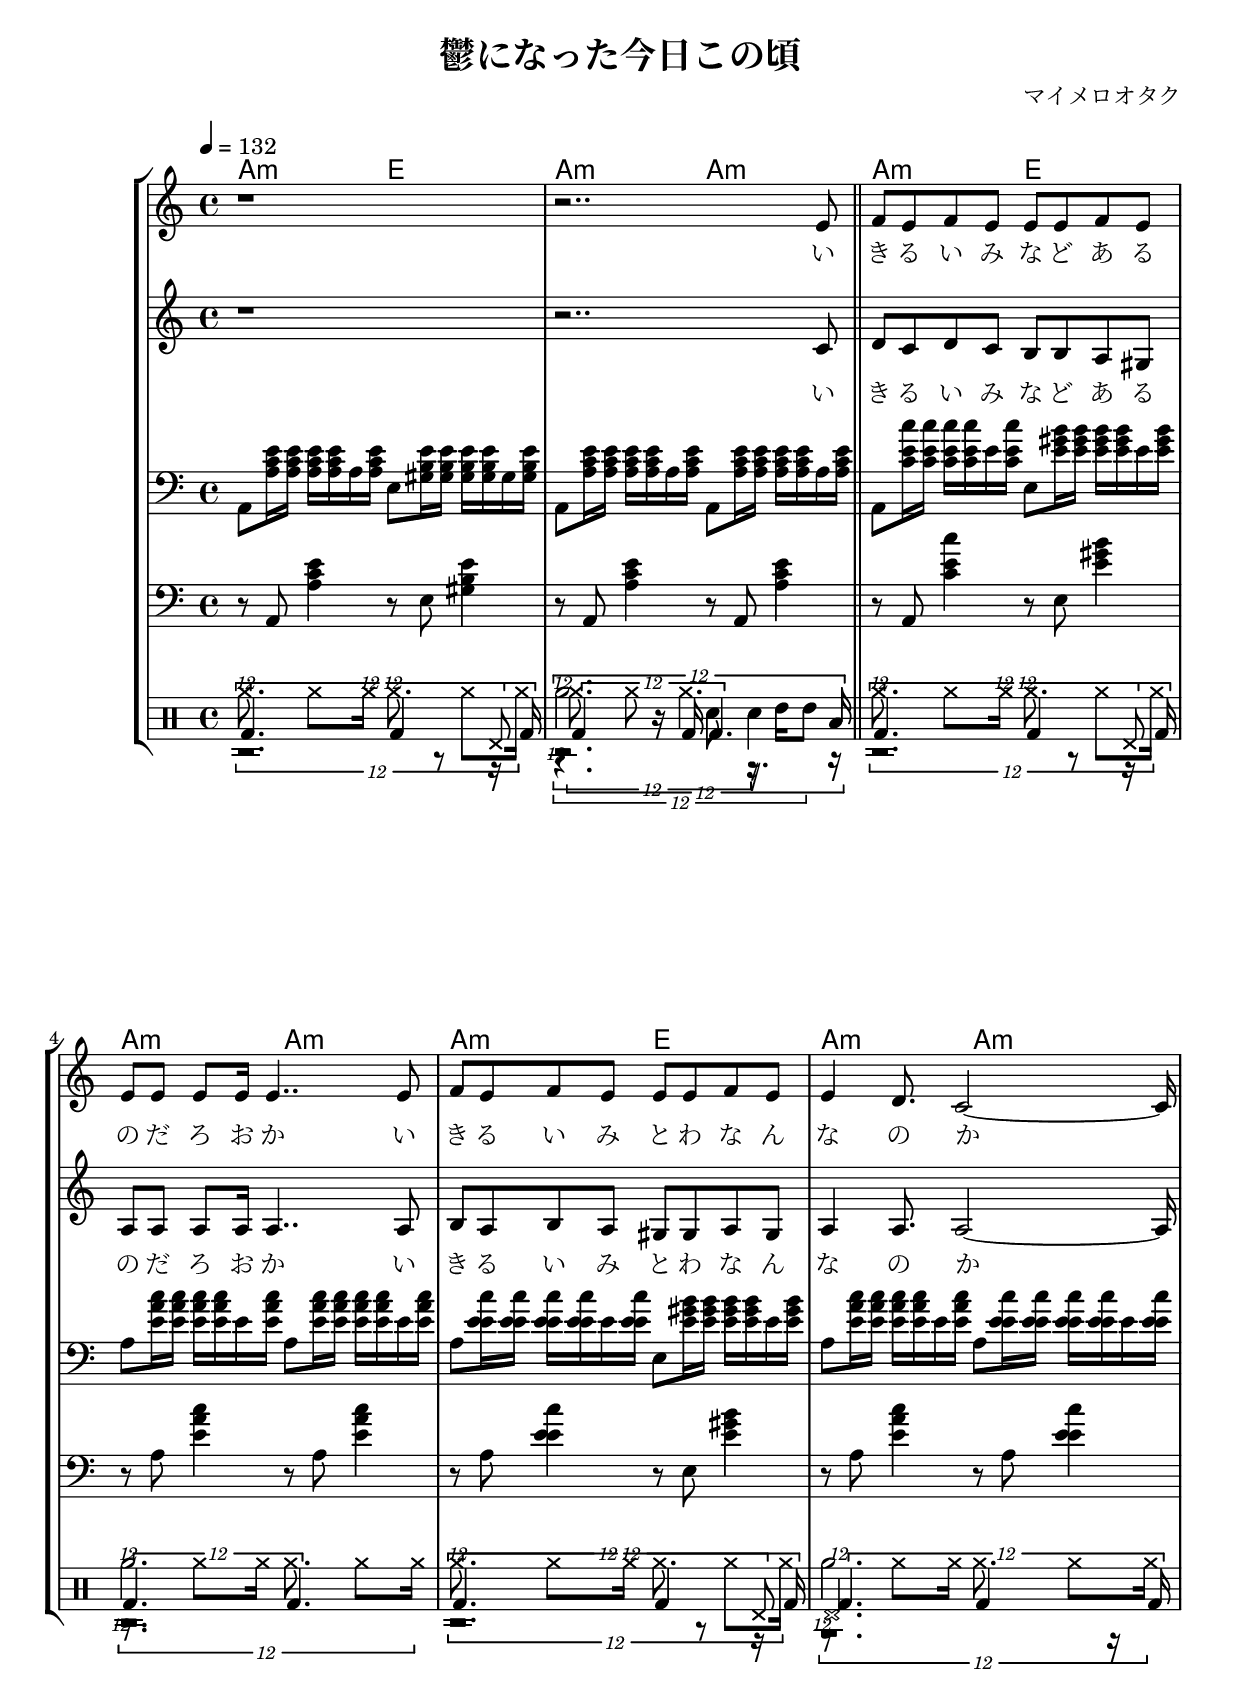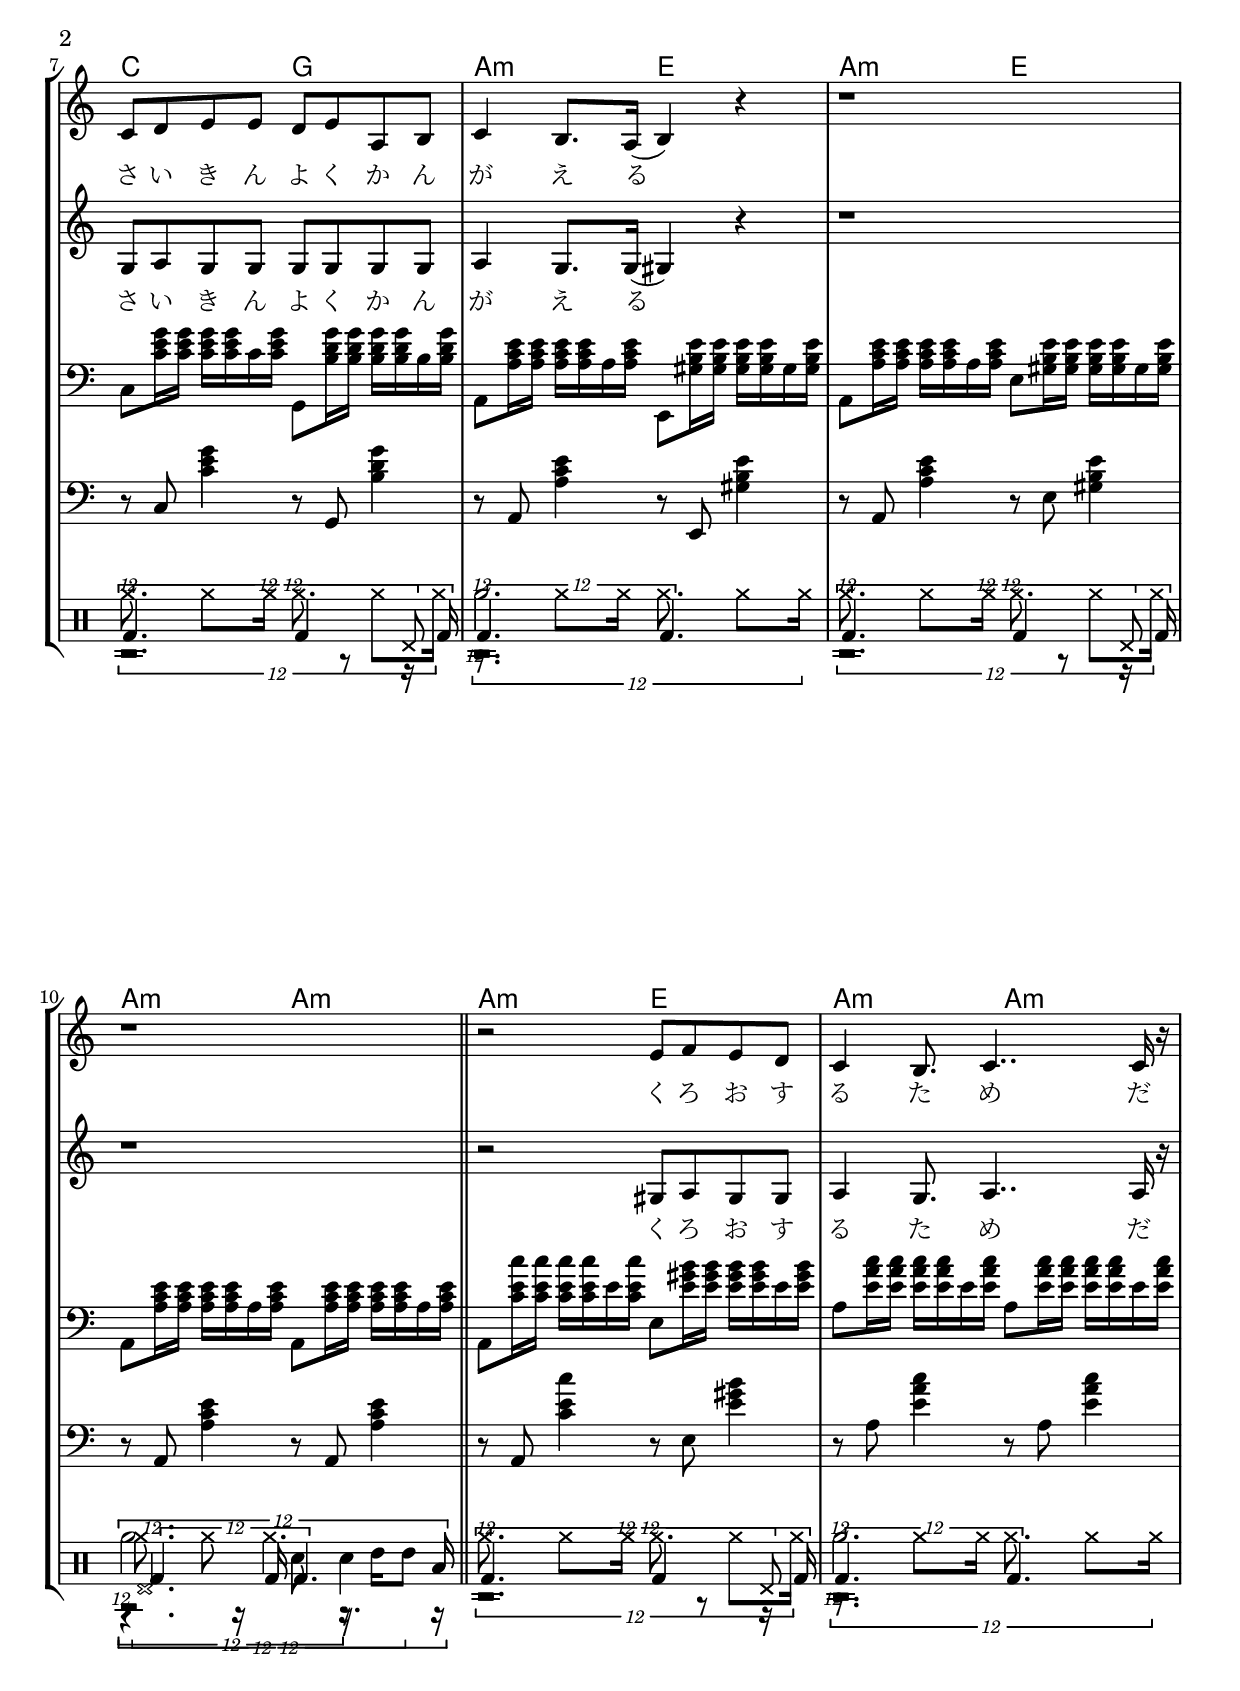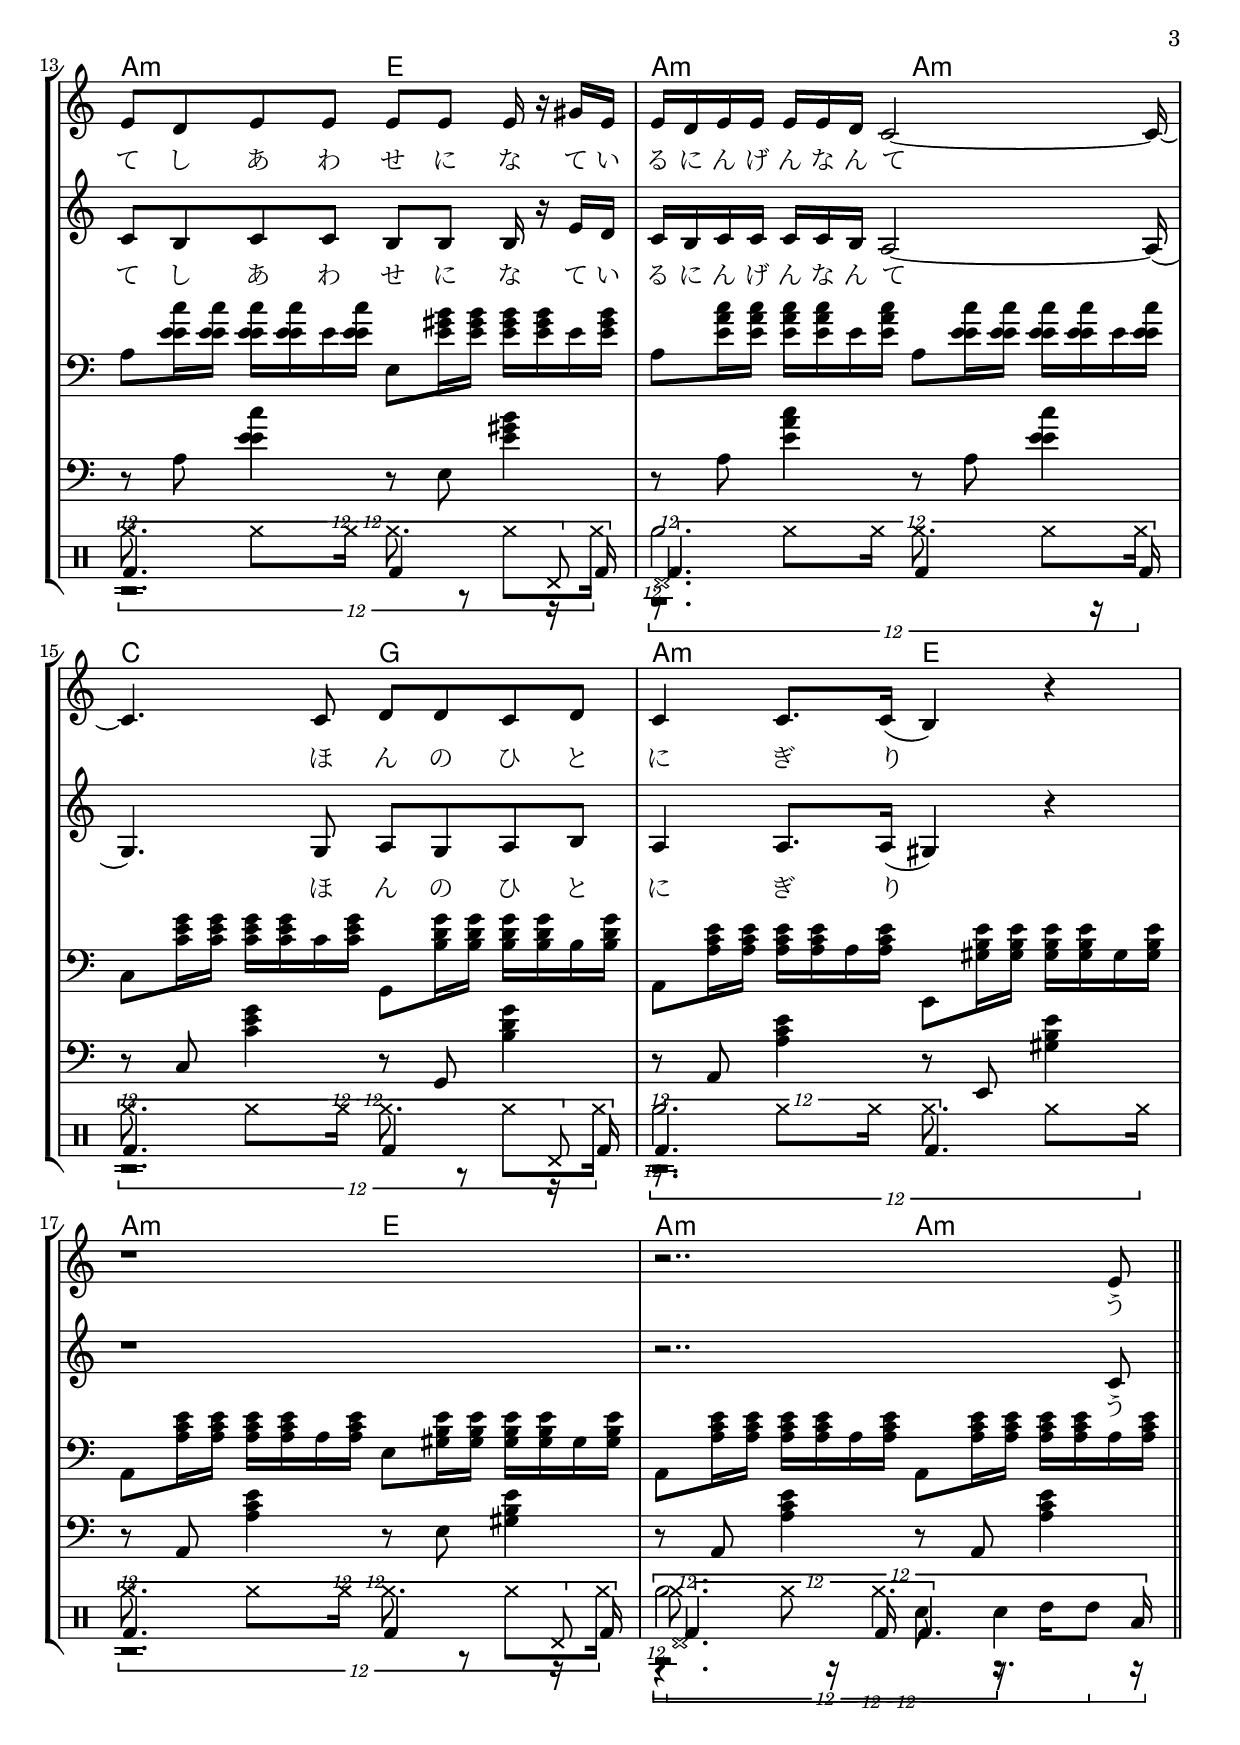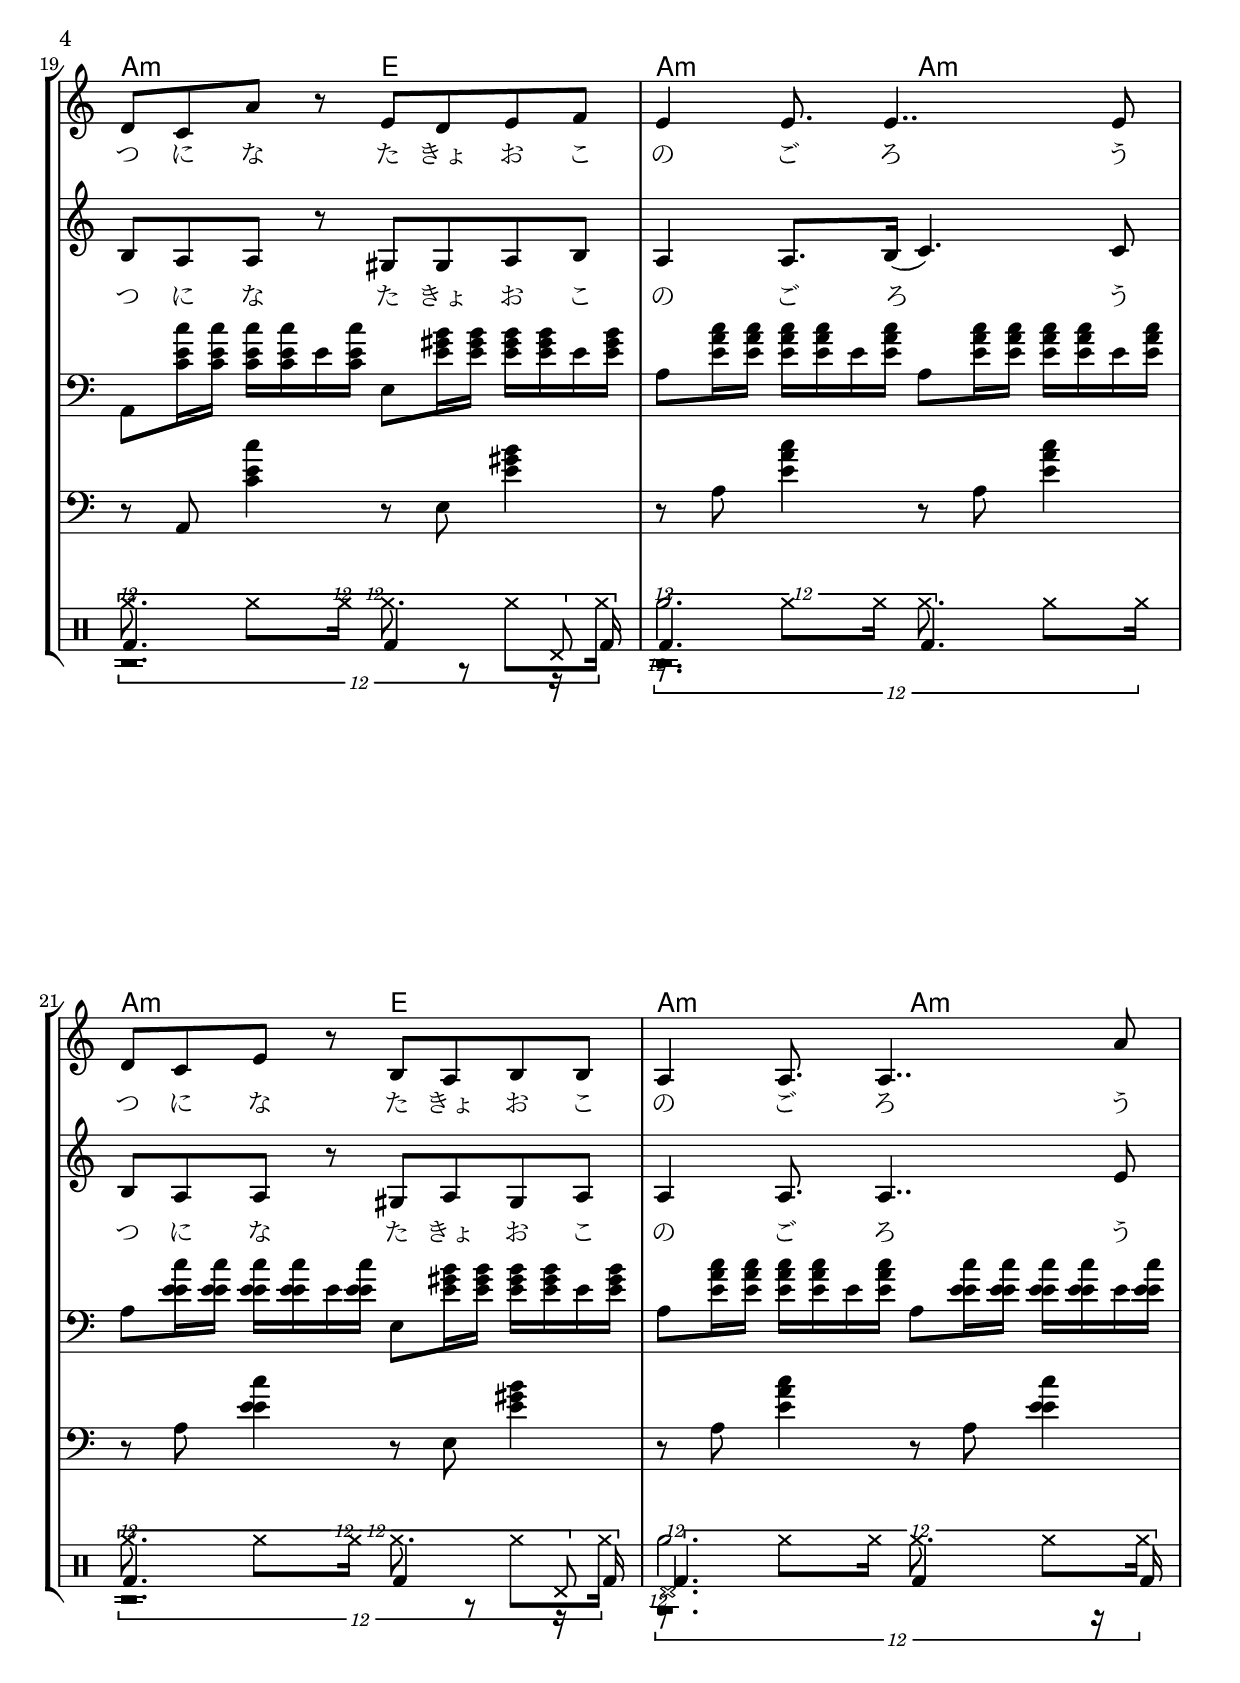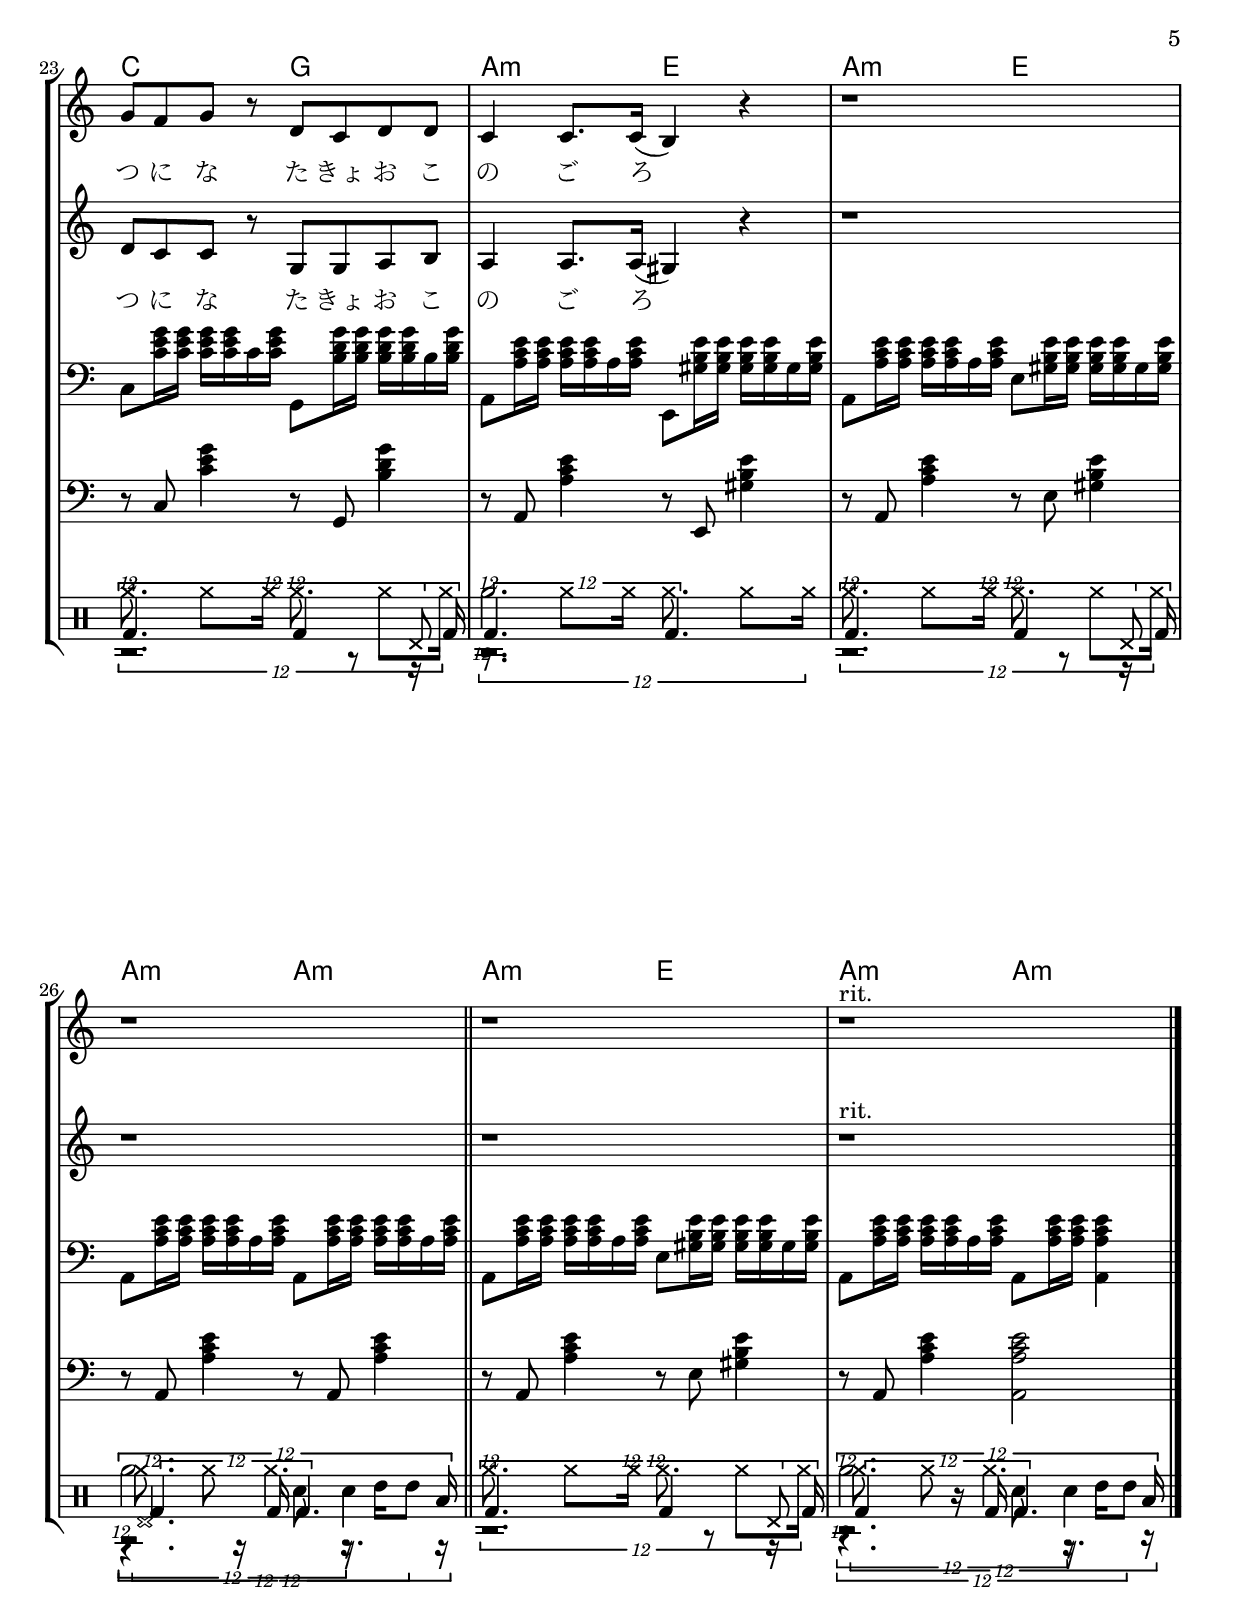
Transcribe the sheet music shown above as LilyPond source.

\version "2.12.1"

\header {
	title = \markup {鬱になった今日この頃}
	composer = \markup \center-column {マイメロオタク}
}

harmony = \chordmode {
	a2:m e a:m a:m 

	a:m e a:m a:m a:m e a:m a:m c g a:m e a:m e a:m a:m 

	a:m e a:m a:m a:m e a:m a:m c g a:m e a:m e a:m a:m 

	a:m e a:m a:m a:m e a:m a:m c g a:m e a:m e a:m a:m 

	a:m e a:m a:m 
}

melody = {
	\key c \major
	\tempo 4 = 132
	r1 | r2.. 
	\set Staff.midiInstrument = #"fss0.29"
	e'8 
	f'8  e'8  f'8  e'8  e'8  e'8  f'8  e'8 
	e'8  e'8  e'8  e'16  e'4..  e'8 
	f'8  e'8  f'8  e'8  e'8  e'8  f'8  e'8 
	e'4  d'8.  c'2~c'16 
	c'8  d'8  e'8  e'8  d'8  e'8  a8  b8 
	c'4  b8.  a16  (b4)  	r4 r1 r1 	\set Staff.midiInstrument = #"fss0.29"
	r2 e'8  f'8  e'8  d'8 
	c'4  b8.  c'4..  c'16  r16 
	e'8  d'8  e'8  e'8  e'8  e'8  e'16  r16  gis'16  e'16 
	e'16  d'16  e'16  e'16  e'16  e'16  d'16  c'2~c'16~ 
	c'4.  c'8  d'8  d'8  c'8  d'8 
	c'4  c'8.  c'16  (b4)  	r4 r1 r2.. 	\set Staff.midiInstrument = #"fss0.29"
	e'8 
	d'8  c'8  a'8  r8  e'8  d'8  e'8  f'8 
	e'4  e'8.  e'4..  e'8 
	d'8  c'8  e'8  r8  b8  a8  b8  b8 
	a4  a8.  a4..  a'8 
	g'8  f'8  g'8  r8  d'8  c'8  d'8  d'8 
	c'4  c'8.  c'16  (b4)  	r4 r1 r1 	r1 | r1^"rit." \bar "|."
}

words = \lyricmode {
	
	い  き  る  い  み  な  ど  あ  る  の  だ  ろ  お  か  い  き  る  い  み  と  わ  な  ん  な  の  か  さ  い  き  ん  よ  く  か  ん  が  え  る  
	く  ろ  お  す  る  た  め  だ  て  し  あ  わ  せ  に  な  て  い  る  に  ん  げ  ん  な  ん  て  ほ  ん  の  ひ  と  に  ぎ  り  
	う  つ  に  な  た  きょ  お  こ  の  ご  ろ  う  つ  に  な  た  きょ  お  こ  の  ご  ろ  う  つ  に  な  た  きょ  お  こ  の  ご  ろ  
	
}

secondmelody = {
	\key c \major
	\tempo 4 = 132
	r1 | r2.. 
	\set Staff.midiInstrument = #"fss0.29"
	c'8 
	d'8  c'8  d'8  c'8  b8  b8  a8  gis8 
	a8  a8  a8  a16  a4..  a8 
	b8  a8  b8  a8  gis8  gis8  a8  gis8 
	a4  a8.  a2~a16 
	g8  a8  g8  g8  g8  g8  g8  g8 
	a4  g8.  g16  (gis4)  	r4 r1 r1 	\set Staff.midiInstrument = #"fss0.29"
	r2 gis8  a8  gis8  gis8 
	a4  g8.  a4..  a16  r16 
	c'8  b8  c'8  c'8  b8  b8  b16  r16  e'16  d'16 
	c'16  b16  c'16  c'16  c'16  c'16  b16  a2~a16 
	(g4.)  g8  a8  g8  a8  b8 
	a4  a8.  a16  (gis4)  	r4 r1 r2.. 	\set Staff.midiInstrument = #"fss0.29"
	c'8 
	b8  a8  a8  r8  gis8  gis8  a8  b8 
	a4  a8.  b16  (c'4.)  c'8 
	b8  a8  a8  r8  gis8  a8  gis8  a8 
	a4  a8.  a4..  e'8 
	d'8  c'8  c'8  r8  g8  g8  a8  b8 
	a4  a8.  a16  (gis4)  	r4 r1 r1 	r1 | r1^"rit." \bar "|."
}

secondwords = \lyricmode {
	
	い  き  る  い  み  な  ど  あ  る  の  だ  ろ  お  か  い  き  る  い  み  と  わ  な  ん  な  の  か  さ  い  き  ん  よ  く  か  ん  が  え  る  
	く  ろ  お  す  る  た  め  だ  て  し  あ  わ  せ  に  な  て  い  る  に  ん  げ  ん  な  ん  て  ほ  ん  の  ひ  と  に  ぎ  り  
	う  つ  に  な  た  きょ  お  こ  の  ご  ろ  う  つ  に  な  た  きょ  お  こ  の  ご  ろ  う  つ  に  な  た  きょ  お  こ  の  ご  ろ  
	
}

tempochange = {
	\tempo 4 = 132
	r1 | r1 \bar "||"
	\tempo 4 = 132
	r1 | r1 | r1 | r1 | r1 | r1 | r1 | r1 \bar "||"
	\tempo 4 = 132
	r1 | r1 | r1 | r1 | r1 | r1 | r1 | r1 \bar "||"
	\tempo 4 = 132
	r1 | r1 | r1 | r1 | r1 | r1 | r1 | r1 \bar "||"
	\tempo 4 = 132
	r1 | \tempo 4 = 99 r2 \tempo 4 = 88 r2 \bar "|."
}

mainacc = {
	\clef bass
	\set Staff.midiInstrument = #"Bright Acoustic"
	\key c \major
	\tempo 4 = 132
	a,8 <a c' e'>16 <a c' e'>16   <a c' e'>16 <a c' e'>16   a16 <a c' e'>16
	e8 <gis b e'>16 <gis b e'>16   <gis b e'>16 <gis b e'>16   gis16 <gis b e'>16
	a,8 <a c' e'>16 <a c' e'>16   <a c' e'>16 <a c' e'>16   a16 <a c' e'>16
	a,8 <a c' e'>16 <a c' e'>16   <a c' e'>16 <a c' e'>16   a16 <a c' e'>16
	\bar "||"

	\set Staff.midiInstrument = #"Bright Acoustic"
	a,8 <e' c' c''>16 <e' c' c''>16   <e' c' c''>16 <e' c' c''>16   e'16 <e' c' c''>16
	e8 <e' gis' b'>16 <e' gis' b'>16   <e' gis' b'>16 <e' gis' b'>16   e'16 <e' gis' b'>16
	a8 <e' a' c''>16 <e' a' c''>16   <e' a' c''>16 <e' a' c''>16   e'16 <e' a' c''>16
	a8 <e' a' c''>16 <e' a' c''>16   <e' a' c''>16 <e' a' c''>16   e'16 <e' a' c''>16
	a8 <e' e' c''>16 <e' e' c''>16   <e' e' c''>16 <e' e' c''>16   e'16 <e' e' c''>16
	e8 <e' gis' b'>16 <e' gis' b'>16   <e' gis' b'>16 <e' gis' b'>16   e'16 <e' gis' b'>16
	a8 <e' a' c''>16 <e' a' c''>16   <e' a' c''>16 <e' a' c''>16   e'16 <e' a' c''>16
	a8 <e' e' c''>16 <e' e' c''>16   <e' e' c''>16 <e' e' c''>16   e'16 <e' e' c''>16
	c8 <c' e' g'>16 <c' e' g'>16   <c' e' g'>16 <c' e' g'>16   c'16 <c' e' g'>16
	g,8 <b d' g'>16 <b d' g'>16   <b d' g'>16 <b d' g'>16   b16 <b d' g'>16
	a,8 <a c' e'>16 <a c' e'>16   <a c' e'>16 <a c' e'>16   a16 <a c' e'>16
	e,8 <gis b e'>16 <gis b e'>16   <gis b e'>16 <gis b e'>16   gis16 <gis b e'>16
	a,8 <a c' e'>16 <a c' e'>16   <a c' e'>16 <a c' e'>16   a16 <a c' e'>16
	e8 <gis b e'>16 <gis b e'>16   <gis b e'>16 <gis b e'>16   gis16 <gis b e'>16
	a,8 <a c' e'>16 <a c' e'>16   <a c' e'>16 <a c' e'>16   a16 <a c' e'>16
	a,8 <a c' e'>16 <a c' e'>16   <a c' e'>16 <a c' e'>16   a16 <a c' e'>16
	\bar "||"

	\set Staff.midiInstrument = #"Bright Acoustic"
	a,8 <e' c' c''>16 <e' c' c''>16   <e' c' c''>16 <e' c' c''>16   e'16 <e' c' c''>16
	e8 <e' gis' b'>16 <e' gis' b'>16   <e' gis' b'>16 <e' gis' b'>16   e'16 <e' gis' b'>16
	a8 <e' a' c''>16 <e' a' c''>16   <e' a' c''>16 <e' a' c''>16   e'16 <e' a' c''>16
	a8 <e' a' c''>16 <e' a' c''>16   <e' a' c''>16 <e' a' c''>16   e'16 <e' a' c''>16
	a8 <e' e' c''>16 <e' e' c''>16   <e' e' c''>16 <e' e' c''>16   e'16 <e' e' c''>16
	e8 <e' gis' b'>16 <e' gis' b'>16   <e' gis' b'>16 <e' gis' b'>16   e'16 <e' gis' b'>16
	a8 <e' a' c''>16 <e' a' c''>16   <e' a' c''>16 <e' a' c''>16   e'16 <e' a' c''>16
	a8 <e' e' c''>16 <e' e' c''>16   <e' e' c''>16 <e' e' c''>16   e'16 <e' e' c''>16
	c8 <c' e' g'>16 <c' e' g'>16   <c' e' g'>16 <c' e' g'>16   c'16 <c' e' g'>16
	g,8 <b d' g'>16 <b d' g'>16   <b d' g'>16 <b d' g'>16   b16 <b d' g'>16
	a,8 <a c' e'>16 <a c' e'>16   <a c' e'>16 <a c' e'>16   a16 <a c' e'>16
	e,8 <gis b e'>16 <gis b e'>16   <gis b e'>16 <gis b e'>16   gis16 <gis b e'>16
	a,8 <a c' e'>16 <a c' e'>16   <a c' e'>16 <a c' e'>16   a16 <a c' e'>16
	e8 <gis b e'>16 <gis b e'>16   <gis b e'>16 <gis b e'>16   gis16 <gis b e'>16
	a,8 <a c' e'>16 <a c' e'>16   <a c' e'>16 <a c' e'>16   a16 <a c' e'>16
	a,8 <a c' e'>16 <a c' e'>16   <a c' e'>16 <a c' e'>16   a16 <a c' e'>16
	\bar "||"

	\set Staff.midiInstrument = #"Bright Acoustic"
	a,8 <e' c' c''>16 <e' c' c''>16   <e' c' c''>16 <e' c' c''>16   e'16 <e' c' c''>16
	e8 <e' gis' b'>16 <e' gis' b'>16   <e' gis' b'>16 <e' gis' b'>16   e'16 <e' gis' b'>16
	a8 <e' a' c''>16 <e' a' c''>16   <e' a' c''>16 <e' a' c''>16   e'16 <e' a' c''>16
	a8 <e' a' c''>16 <e' a' c''>16   <e' a' c''>16 <e' a' c''>16   e'16 <e' a' c''>16
	a8 <e' e' c''>16 <e' e' c''>16   <e' e' c''>16 <e' e' c''>16   e'16 <e' e' c''>16
	e8 <e' gis' b'>16 <e' gis' b'>16   <e' gis' b'>16 <e' gis' b'>16   e'16 <e' gis' b'>16
	a8 <e' a' c''>16 <e' a' c''>16   <e' a' c''>16 <e' a' c''>16   e'16 <e' a' c''>16
	a8 <e' e' c''>16 <e' e' c''>16   <e' e' c''>16 <e' e' c''>16   e'16 <e' e' c''>16
	c8 <c' e' g'>16 <c' e' g'>16   <c' e' g'>16 <c' e' g'>16   c'16 <c' e' g'>16
	g,8 <b d' g'>16 <b d' g'>16   <b d' g'>16 <b d' g'>16   b16 <b d' g'>16
	a,8 <a c' e'>16 <a c' e'>16   <a c' e'>16 <a c' e'>16   a16 <a c' e'>16
	e,8 <gis b e'>16 <gis b e'>16   <gis b e'>16 <gis b e'>16   gis16 <gis b e'>16
	a,8 <a c' e'>16 <a c' e'>16   <a c' e'>16 <a c' e'>16   a16 <a c' e'>16
	e8 <gis b e'>16 <gis b e'>16   <gis b e'>16 <gis b e'>16   gis16 <gis b e'>16
	a,8 <a c' e'>16 <a c' e'>16   <a c' e'>16 <a c' e'>16   a16 <a c' e'>16
	a,8 <a c' e'>16 <a c' e'>16   <a c' e'>16 <a c' e'>16   a16 <a c' e'>16
	\bar "||"

	\set Staff.midiInstrument = #"Bright Acoustic"
	a,8 <a c' e'>16 <a c' e'>16   <a c' e'>16 <a c' e'>16   a16 <a c' e'>16
	e8 <gis b e'>16 <gis b e'>16   <gis b e'>16 <gis b e'>16   gis16 <gis b e'>16
	a,8 <a c' e'>16 <a c' e'>16   <a c' e'>16 <a c' e'>16   a16 <a c' e'>16
	a,8 <a c' e'>16 <a c' e'>16 <a, a c' e'>4
	\bar "|."
}

subacc = {
	\clef bass
	\set Staff.midiInstrument = #"Overdriven Guitar"
	\key c \major
	\tempo 4 = 132
	r8 a, <a c' e'>4
	r8 e <gis b e'>4
	r8 a, <a c' e'>4
	r8 a, <a c' e'>4
	\bar "||"

	\set Staff.midiInstrument = #"Overdriven Guitar"
	r8 a, <e' c' c''>4
	r8 e <e' gis' b'>4
	r8 a <e' a' c''>4
	r8 a <e' a' c''>4
	r8 a <e' e' c''>4
	r8 e <e' gis' b'>4
	r8 a <e' a' c''>4
	r8 a <e' e' c''>4
	r8 c <c' e' g'>4
	r8 g, <b d' g'>4
	r8 a, <a c' e'>4
	r8 e, <gis b e'>4
	r8 a, <a c' e'>4
	r8 e <gis b e'>4
	r8 a, <a c' e'>4
	r8 a, <a c' e'>4
	\bar "||"

	\set Staff.midiInstrument = #"Overdriven Guitar"
	r8 a, <e' c' c''>4
	r8 e <e' gis' b'>4
	r8 a <e' a' c''>4
	r8 a <e' a' c''>4
	r8 a <e' e' c''>4
	r8 e <e' gis' b'>4
	r8 a <e' a' c''>4
	r8 a <e' e' c''>4
	r8 c <c' e' g'>4
	r8 g, <b d' g'>4
	r8 a, <a c' e'>4
	r8 e, <gis b e'>4
	r8 a, <a c' e'>4
	r8 e <gis b e'>4
	r8 a, <a c' e'>4
	r8 a, <a c' e'>4
	\bar "||"

	\set Staff.midiInstrument = #"Overdriven Guitar"
	r8 a, <e' c' c''>4
	r8 e <e' gis' b'>4
	r8 a <e' a' c''>4
	r8 a <e' a' c''>4
	r8 a <e' e' c''>4
	r8 e <e' gis' b'>4
	r8 a <e' a' c''>4
	r8 a <e' e' c''>4
	r8 c <c' e' g'>4
	r8 g, <b d' g'>4
	r8 a, <a c' e'>4
	r8 e, <gis b e'>4
	r8 a, <a c' e'>4
	r8 e <gis b e'>4
	r8 a, <a c' e'>4
	r8 a, <a c' e'>4
	\bar "||"

	\set Staff.midiInstrument = #"Overdriven Guitar"
	r8 a, <a c' e'>4
	r8 e <gis b e'>4
	r8 a, <a c' e'>4
	<a, a c' e'>2
	\bar "|."
}

percA = {
	\drummode {
	\times 16/12{ cymr8. cymr8 cymr16 cymr8. cymr8 cymr16 } |\times 16/12{ cymr8. cymr8 cymr4. r16 } \bar "||"
	\times 16/12{ cymr8. cymr8 cymr16 cymr8. cymr8 cymr16 } |\times 16/12{ r8. cymr8 cymr16 cymr8. cymr8 cymr16 } |\times 16/12{ cymr8. cymr8 cymr16 cymr8. cymr8 cymr16 } |\times 16/12{ r8. cymr8 cymr16 cymr8. cymr8 cymr16 } |\times 16/12{ cymr8. cymr8 cymr16 cymr8. cymr8 cymr16 } |\times 16/12{ r8. cymr8 cymr16 cymr8. cymr8 cymr16 } |\times 16/12{ cymr8. cymr8 cymr16 cymr8. cymr8 cymr16 } |\times 16/12{ cymr8. cymr8 cymr4. r16 } \bar "||"
	\times 16/12{ cymr8. cymr8 cymr16 cymr8. cymr8 cymr16 } |\times 16/12{ r8. cymr8 cymr16 cymr8. cymr8 cymr16 } |\times 16/12{ cymr8. cymr8 cymr16 cymr8. cymr8 cymr16 } |\times 16/12{ r8. cymr8 cymr16 cymr8. cymr8 cymr16 } |\times 16/12{ cymr8. cymr8 cymr16 cymr8. cymr8 cymr16 } |\times 16/12{ r8. cymr8 cymr16 cymr8. cymr8 cymr16 } |\times 16/12{ cymr8. cymr8 cymr16 cymr8. cymr8 cymr16 } |\times 16/12{ cymr8. cymr8 cymr4. r16 } \bar "||"
	\times 16/12{ cymr8. cymr8 cymr16 cymr8. cymr8 cymr16 } |\times 16/12{ r8. cymr8 cymr16 cymr8. cymr8 cymr16 } |\times 16/12{ cymr8. cymr8 cymr16 cymr8. cymr8 cymr16 } |\times 16/12{ r8. cymr8 cymr16 cymr8. cymr8 cymr16 } |\times 16/12{ cymr8. cymr8 cymr16 cymr8. cymr8 cymr16 } |\times 16/12{ r8. cymr8 cymr16 cymr8. cymr8 cymr16 } |\times 16/12{ cymr8. cymr8 cymr16 cymr8. cymr8 cymr16 } |\times 16/12{ cymr8. cymr8 cymr4. r16 } \bar "||"
	\times 16/12{ cymr8. cymr8 cymr16 cymr8. cymr8 cymr16 } |\times 16/12{ cymr8. cymr8 cymr4. r16 } \bar "|."
	}
}

percB = {
	\drummode {
	\times 16/12{ r2 r8 hhp8 } |\times 16/12{ r2. } \bar "||"
	\times 16/12{ r2 r8 hhp8 } |\times 16/12{ r2. } |\times 16/12{ r2 r8 hhp8 } |\times 16/12{ hhp2. } |\times 16/12{ r2 r8 hhp8 } |\times 16/12{ r2. } |\times 16/12{ r2 r8 hhp8 } |\times 16/12{ hhp2. } \bar "||"
	\times 16/12{ r2 r8 hhp8 } |\times 16/12{ r2. } |\times 16/12{ r2 r8 hhp8 } |\times 16/12{ hhp2. } |\times 16/12{ r2 r8 hhp8 } |\times 16/12{ r2. } |\times 16/12{ r2 r8 hhp8 } |\times 16/12{ hhp2. } \bar "||"
	\times 16/12{ r2 r8 hhp8 } |\times 16/12{ r2. } |\times 16/12{ r2 r8 hhp8 } |\times 16/12{ hhp2. } |\times 16/12{ r2 r8 hhp8 } |\times 16/12{ r2. } |\times 16/12{ r2 r8 hhp8 } |\times 16/12{ hhp2. } \bar "||"
	\times 16/12{ r2 r8 hhp8 } |\times 16/12{ r2. } \bar "|."
	}
}

percC = {
	\drummode {
	\times 16/12{ bd4. bd4 r16 bd16 } |\times 16/12{ bd4 r16 bd16 bd4. } \bar "||"
	\times 16/12{ bd4. bd4 r16 bd16 } |\times 16/12{ bd4. bd4. } |\times 16/12{ bd4. bd4 r16 bd16 } |\times 16/12{ bd4. bd4 r16 bd16 } |\times 16/12{ bd4. bd4 r16 bd16 } |\times 16/12{ bd4. bd4. } |\times 16/12{ bd4. bd4 r16 bd16 } |\times 16/12{ bd4 r16 bd16 bd4. } \bar "||"
	\times 16/12{ bd4. bd4 r16 bd16 } |\times 16/12{ bd4. bd4. } |\times 16/12{ bd4. bd4 r16 bd16 } |\times 16/12{ bd4. bd4 r16 bd16 } |\times 16/12{ bd4. bd4 r16 bd16 } |\times 16/12{ bd4. bd4. } |\times 16/12{ bd4. bd4 r16 bd16 } |\times 16/12{ bd4 r16 bd16 bd4. } \bar "||"
	\times 16/12{ bd4. bd4 r16 bd16 } |\times 16/12{ bd4. bd4. } |\times 16/12{ bd4. bd4 r16 bd16 } |\times 16/12{ bd4. bd4 r16 bd16 } |\times 16/12{ bd4. bd4 r16 bd16 } |\times 16/12{ bd4. bd4. } |\times 16/12{ bd4. bd4 r16 bd16 } |\times 16/12{ bd4 r16 bd16 bd4. } \bar "||"
	\times 16/12{ bd4. bd4 r16 bd16 } |\times 16/12{ bd4 r16 bd16 bd4. } \bar "|."
	}
}

percD = {
	\drummode {
	\times 16/12{ r2. } |\times 16/12{ rb2. } \bar "||"
	\times 16/12{ r2. } |\times 16/12{ rb2. } |\times 16/12{ r2. } |\times 16/12{ rb2. } |\times 16/12{ r2. } |\times 16/12{ rb2. } |\times 16/12{ r2. } |\times 16/12{ rb2. } \bar "||"
	\times 16/12{ r2. } |\times 16/12{ rb2. } |\times 16/12{ r2. } |\times 16/12{ rb2. } |\times 16/12{ r2. } |\times 16/12{ rb2. } |\times 16/12{ r2. } |\times 16/12{ rb2. } \bar "||"
	\times 16/12{ r2. } |\times 16/12{ rb2. } |\times 16/12{ r2. } |\times 16/12{ rb2. } |\times 16/12{ r2. } |\times 16/12{ rb2. } |\times 16/12{ r2. } |\times 16/12{ rb2. } \bar "||"
	\times 16/12{ r2. } |\times 16/12{ rb2. } \bar "|."
	}
}

percE = {
	\drummode {
	r1 |\times 16/12{ r4. sn8 sn4 } \bar "||"
	r1 |r1 |r1 |r1 |r1 |r1 |r1 |\times 16/12{ r4. sn8 sn4 } \bar "||"
	r1 |r1 |r1 |r1 |r1 |r1 |r1 |\times 16/12{ r4. sn8 sn4 } \bar "||"
	r1 |r1 |r1 |r1 |r1 |r1 |r1 |\times 16/12{ r4. sn8 sn4 } \bar "||"
	r1 |\times 16/12{ r4. sn8 sn4 } \bar "|."
	}
}

percF = {
	\drummode {
	r1 |\times 16/12{ r2 r16 tommh16 tommh8 } \bar "||"
	r1 |r1 |r1 |r1 |r1 |r1 |r1 |\times 16/12{ r2 r16 tommh16 tommh8 } \bar "||"
	r1 |r1 |r1 |r1 |r1 |r1 |r1 |\times 16/12{ r2 r16 tommh16 tommh8 } \bar "||"
	r1 |r1 |r1 |r1 |r1 |r1 |r1 |\times 16/12{ r2 r16 tommh16 tommh8 } \bar "||"
	r1 |\times 16/12{ r2 r16 tommh16 tommh8 } \bar "|."
	}
}

percG = {
	\drummode {
	r1 |\times 16/12{ r2 r8. toml16 } \bar "||"
	r1 |r1 |r1 |r1 |r1 |r1 |r1 |\times 16/12{ r2 r8. toml16 } \bar "||"
	r1 |r1 |r1 |r1 |r1 |r1 |r1 |\times 16/12{ r2 r8. toml16 } \bar "||"
	r1 |r1 |r1 |r1 |r1 |r1 |r1 |\times 16/12{ r2 r8. toml16 } \bar "||"
	r1 |\times 16/12{ r2 r8. toml16 } \bar "|."
	}
}

\score {
	<<
		\new StaffGroup <<
			\new ChordNames {\harmony}
			\new Voice = "melody" {\melody}
			\new Lyrics \lyricsto "melody" \words
			\new Voice = "secondmelody" {\secondmelody}
			\new Lyrics \lyricsto "secondmelody" \secondwords
			\new Staff = "mainacc" {\mainacc}
			\new Staff = "subacc" {\subacc}
			\new DrumStaff <<
				\new DrumVoice {\percA}
				\new DrumVoice {\percB}
				\new DrumVoice {\percC}
				\new DrumVoice {\percD}
				\new DrumVoice {\percE}
				\new DrumVoice {\percF}
				\new DrumVoice {\percG}
			>>
		>>
	>>
	\layout { }
}
